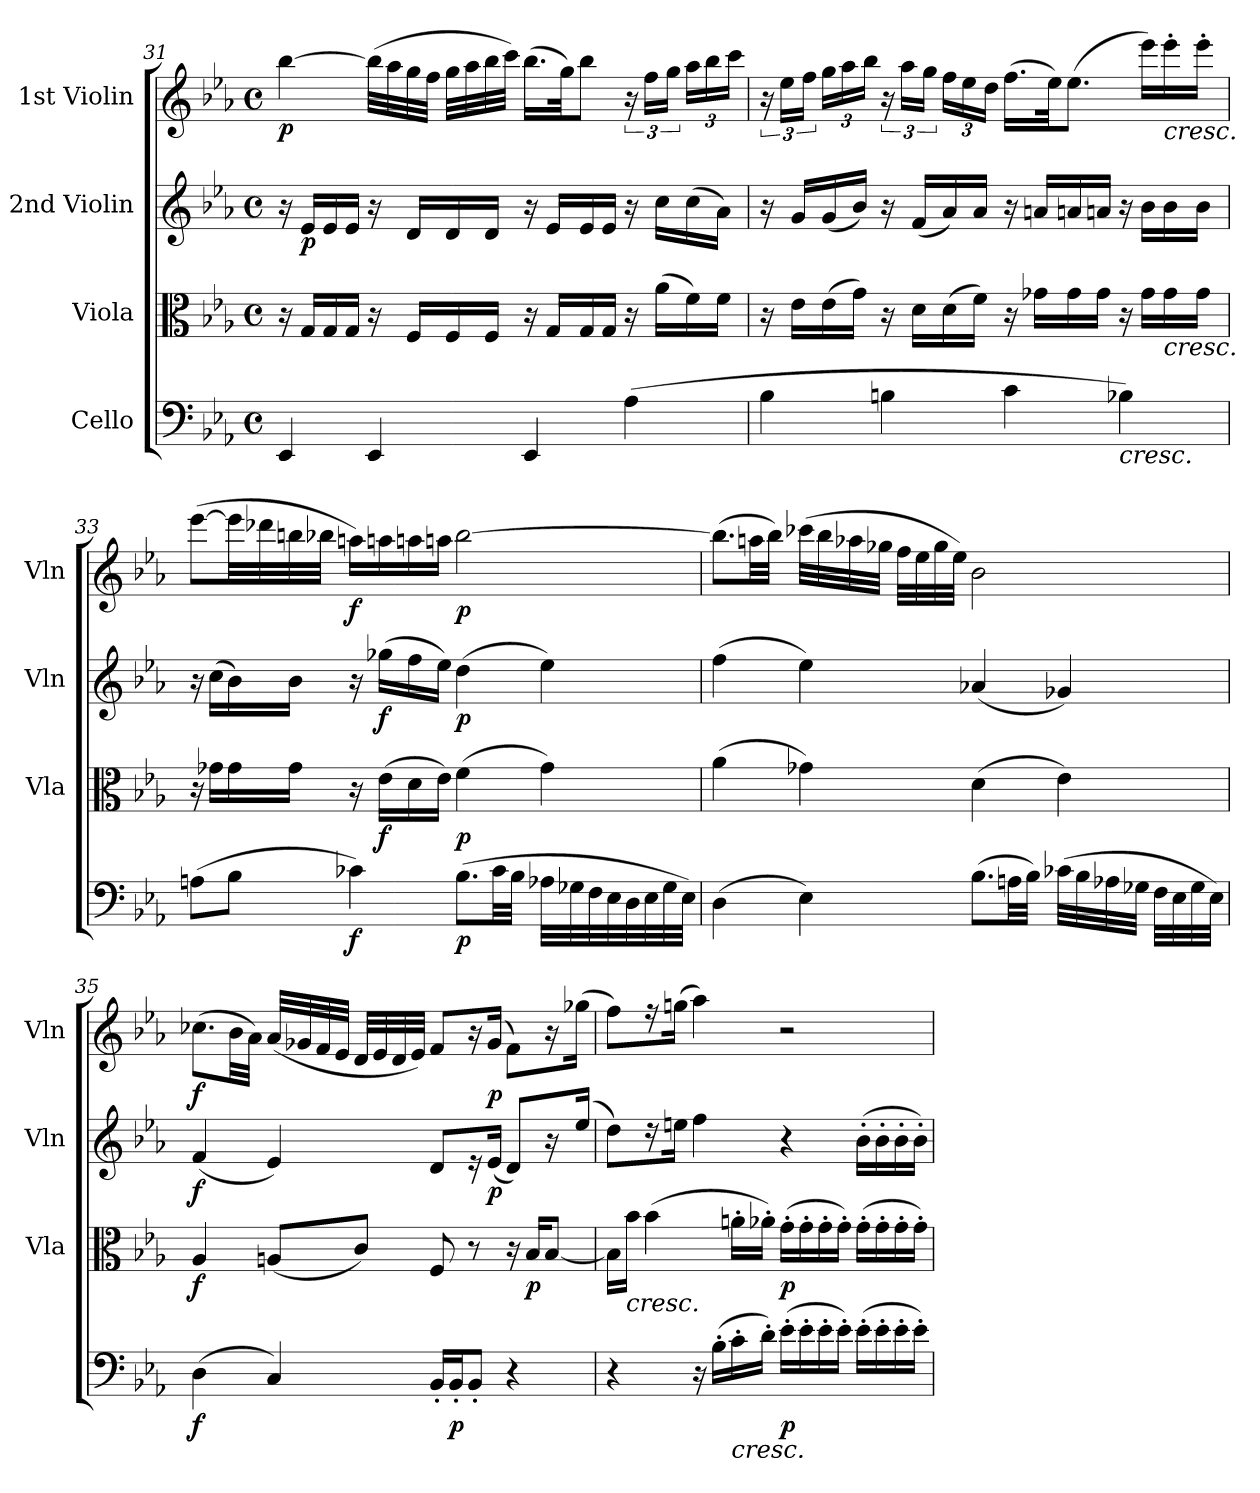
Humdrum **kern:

**kern	**dynam	**kern	**dynam	**kern	**dynam	**kern	**dynam
*part4	*part4	*part3	*part3	*part2	*part2	*part1	*part1
*staff4	*staff4	*staff3	*staff3	*staff2	*staff2	*staff1	*staff1
*I"Cello	*	*I"Viola	*	*I"2nd Violin	*	*I"1st Violin	*
*	*	*I'Vla	*	*I'Vln	*	*I'Vln	*
*clefF4	*	*clefC3	*	*clefG2	*	*clefG2	*
*k[b-e-a-]	*	*k[b-e-a-]	*	*k[b-e-a-]	*	*k[b-e-a-]	*
*E-:	*	*E-:	*	*E-:	*	*E-:	*
*M4/4	*	*M4/4	*	*M4/4	*	*M4/4	*
*met(c)	*	*met(c)	*	*met(c)	*	*met(c)	*
=31	=31	=31	=31	=31	=31	=31	=31
!	!	!	!	!	!	!	!LO:DY:b
4EE-/	.	16r	.	16r	.	[4bb-\	p
!	!	!	!	!	!LO:DY:b	!	!
.	.	16G/LL	.	16e-/LL	p	.	.
.	.	16G/	.	16e-/	.	.	.
.	.	16G/JJ	.	16e-/JJ	.	.	.
4EE-/	.	16r	.	16r	.	(32bb-\LLL]	.
.	.	.	.	.	.	32aa-\	.
.	.	16F/LL	.	16d/LL	.	32gg\	.
.	.	.	.	.	.	32ff\JJJ	.
.	.	16F/	.	16d/	.	32gg\LLL	.
.	.	.	.	.	.	32aa-\	.
.	.	16F/JJ	.	16d/JJ	.	32bb-\	.
.	.	.	.	.	.	32ccc\JJJ)	.
4EE-/	.	16r	.	16r	.	(16.bb-\LL	.
.	.	16G/LL	.	16e-/LL	.	.	.
.	.	.	.	.	.	32gg\Jk)	.
.	.	16G/	.	16e-/	.	8bb-\J	.
.	.	16G/JJ	.	16e-/JJ	.	.	.
(4A-\	.	16r	.	16r	.	24r	.
.	.	.	.	.	.	24ff\LL	.
.	.	(16a-\LL	.	16cc\LL	.	.	.
.	.	.	.	.	.	24gg\JJ	.
.	.	16f\)	.	(16cc\	.	24aa-\LL	.
.	.	.	.	.	.	24bb-\	.
.	.	16f\JJ	.	16a-\JJ)	.	.	.
.	.	.	.	.	.	24ccc\JJ	.
=32	=32	=32	=32	=32	=32	=32	=32
4B-\	.	16r	.	16r	.	24r	.
.	.	.	.	.	.	24ee-\LL	.
.	.	16e-\LL	.	16g/LL	.	.	.
.	.	.	.	.	.	24ff\JJ	.
.	.	(16e-\	.	(16g/	.	24gg\LL	.
.	.	.	.	.	.	24aa-\	.
.	.	16g\JJ)	.	16b-/JJ)	.	.	.
.	.	.	.	.	.	24bb-\JJ	.
4Bn\	.	16r	.	16r	.	24r	.
.	.	.	.	.	.	24aa-\LL	.
.	.	16d\LL	.	(16f/LL	.	.	.
.	.	.	.	.	.	24gg\JJ	.
.	.	(16d\	.	16a-/)	.	24ff\LL	.
.	.	.	.	.	.	24ee-\	.
.	.	16f\JJ)	.	16a-/JJ	.	.	.
.	.	.	.	.	.	24dd\JJ	.
4c\	.	16r	.	16r	.	(16.ff\LL	.
.	.	16g-X\LL	.	16an/LL	.	.	.
.	.	.	.	.	.	32ee-\Jk)	.
.	.	16g-\	.	16an/	.	(8.ee-\J	.
.	.	16g-\JJ	.	16an/JJ	.	.	.
!LO:TX:b:i:t=cresc.	!	!	!	!	!	!	!
4B-X\)	.	16r	.	16r	.	.	.
.	.	16g-\LL	.	16b-\LL	.	16eee-\LL)	.
!	!	!	!	!	!	!LO:TX:b:i:t=cresc.	!
!	!	!LO:TX:b:i:t=cresc.	!	!	!	!	!
.	.	16g-\	.	16b-\	.	16eee-'\	.
.	.	16g-\JJ	.	16b-\JJ	.	16eee-'\JJ	.
=33	=33	=33	=33	=33	=33	=33	=33
(8An\L	.	16r	.	16r	.	([8eee-\L	.
.	.	16g-X\LL	.	(16cc\LL	.	.	.
8B-\J	.	16g-\	.	16b-\)	.	32eee-\LL]	.
.	.	.	.	.	.	32ddd-X\	.
.	.	16g-\JJ	.	16b-\JJ	.	32bbn\	.
.	.	.	.	.	.	32bb-X\JJJ	.
!	!LO:DY:b	!	!	!	!	!	!LO:DY:b
4c-X\)	f	16r	.	16r	.	16aan\LL)	f
!	!	!	!LO:DY:b	!	!LO:DY:b	!	!
.	.	(16e-\LL	f	(16gg-X\LL	f	16aan\	.
.	.	16d\	.	16ff\	.	16aan\	.
.	.	16e-\JJ)	.	16ee-\JJ)	.	16aan\JJ	.
!	!LO:DY:b	!	!LO:DY:b	!	!LO:DY:b	!	!LO:DY:b
(8.B-\L	p	(4f\	p	(4dd\	p	[2bb-\	p
32c-\LL	.	.	.	.	.	.	.
32B-\JJJ	.	.	.	.	.	.	.
32A-X\LLL	.	4g-\)	.	4ee-\)	.	.	.
32G-X\	.	.	.	.	.	.	.
32F\	.	.	.	.	.	.	.
32E-\	.	.	.	.	.	.	.
32D\	.	.	.	.	.	.	.
32E-\	.	.	.	.	.	.	.
32G-\	.	.	.	.	.	.	.
32E-\JJJ)	.	.	.	.	.	.	.
=34	=34	=34	=34	=34	=34	=34	=34
(4D\	.	(4a-\	.	(4ff\	.	(8.bb-\L]	.
.	.	.	.	.	.	32aan\LL	.
.	.	.	.	.	.	32bb-\JJJ)	.
4E-\)	.	4g-X\)	.	4ee-\)	.	(32ccc-X\LLL	.
.	.	.	.	.	.	32bb-\	.
.	.	.	.	.	.	32aa-X\	.
.	.	.	.	.	.	32gg-X\JJJ	.
.	.	.	.	.	.	32ff\LLL	.
.	.	.	.	.	.	32ee-\	.
.	.	.	.	.	.	32gg-\	.
.	.	.	.	.	.	32ee-\JJJ)	.
(8.B-\L	.	(4d\	.	(4a-X/	.	2b-\	.
32An\LL	.	.	.	.	.	.	.
32B-\JJJ)	.	.	.	.	.	.	.
(32c-X\LLL	.	4e-\)	.	4g-X/)	.	.	.
32B-\	.	.	.	.	.	.	.
32A-X\	.	.	.	.	.	.	.
32G-X\JJJ	.	.	.	.	.	.	.
32F\LLL	.	.	.	.	.	.	.
32E-\	.	.	.	.	.	.	.
32G-\	.	.	.	.	.	.	.
32E-\JJJ)	.	.	.	.	.	.	.
=35	=35	=35	=35	=35	=35	=35	=35
!	!LO:DY:b	!	!LO:DY:b	!	!LO:DY:b	!	!LO:DY:b
(4D\	f	4A-/	f	(4f/	f	(8.cc-X\L	f
.	.	.	.	.	.	32b-\LL	.
.	.	.	.	.	.	32a-\JJJ)	.
4C/)	.	(8An/L	.	4e-/)	.	(32a-/LLL	.
.	.	.	.	.	.	32g-X/	.
.	.	.	.	.	.	32f/	.
.	.	.	.	.	.	32e-/JJJ	.
.	.	8c/J)	.	.	.	32d/LLL	.
.	.	.	.	.	.	32e-/	.
.	.	.	.	.	.	32d/	.
.	.	.	.	.	.	32e-/JJJ)	.
16BB-'/LL	.	8F/	.	8d/L	.	8f/L	.
!	!LO:DY:b	!	!	!	!	!	!
16BB-'/J	p	.	.	.	.	.	.
8BB-'/J	.	8r	.	16r	.	16r	.
!	!	!	!	!	!LO:DY:b	!	!LO:DY:b
.	.	.	.	(16e-/Jk	p	(16g-/Jk	p
4r	.	16r	.	8d/L)	.	8f\L)	.
!	!	!	!LO:DY:b	!	!	!	!
.	.	16B-/KL	p	.	.	.	.
.	.	[8B-/J	.	16r	.	16r	.
.	.	.	.	(16ee-/Jk	.	(16gg-X\Jk	.
=36	=36	=36	=36	=36	=36	=36	=36
4r	.	16B-\LL]	.	8dd\L)	.	8ff\L)	.
!	!	!LO:TX:b:i:t=cresc.	!	!	!	!	!
.	.	16b-\JJ	.	.	.	.	.
.	.	(4b-\	.	16r	.	16r	.
.	.	.	.	16een\Jk	.	(16ggn\Jk	.
16r	.	.	.	4ff\	.	4aa-\)	.
(16B-'\LL	.	.	.	.	.	.	.
!LO:TX:b:i:t=cresc.	!	!	!	!	!	!	!
16c'\	.	16an'\LL	.	.	.	.	.
16d'\JJ)	.	16a-X'\JJ)	.	.	.	.	.
!	!LO:DY:b	!	!LO:DY:b	!	!	!	!
(16e-'\LL	p	(16g'\LL	p	4r	.	2r	.
16e-'\	.	16g'\	.	.	.	.	.
16e-'\	.	16g'\	.	.	.	.	.
16e-'\JJ)	.	16g'\JJ)	.	.	.	.	.
(16e-'\LL	.	(16g'\LL	.	(16b-'\LL	.	.	.
16e-'\	.	16g'\	.	16b-'\	.	.	.
16e-'\	.	16g'\	.	16b-'\	.	.	.
16e-'\JJ)	.	16g'\JJ)	.	16b-'\JJ)	.	.	.
=	=	=	=	=	=	=	=
*-	*-	*-	*-	*-	*-	*-	*-
